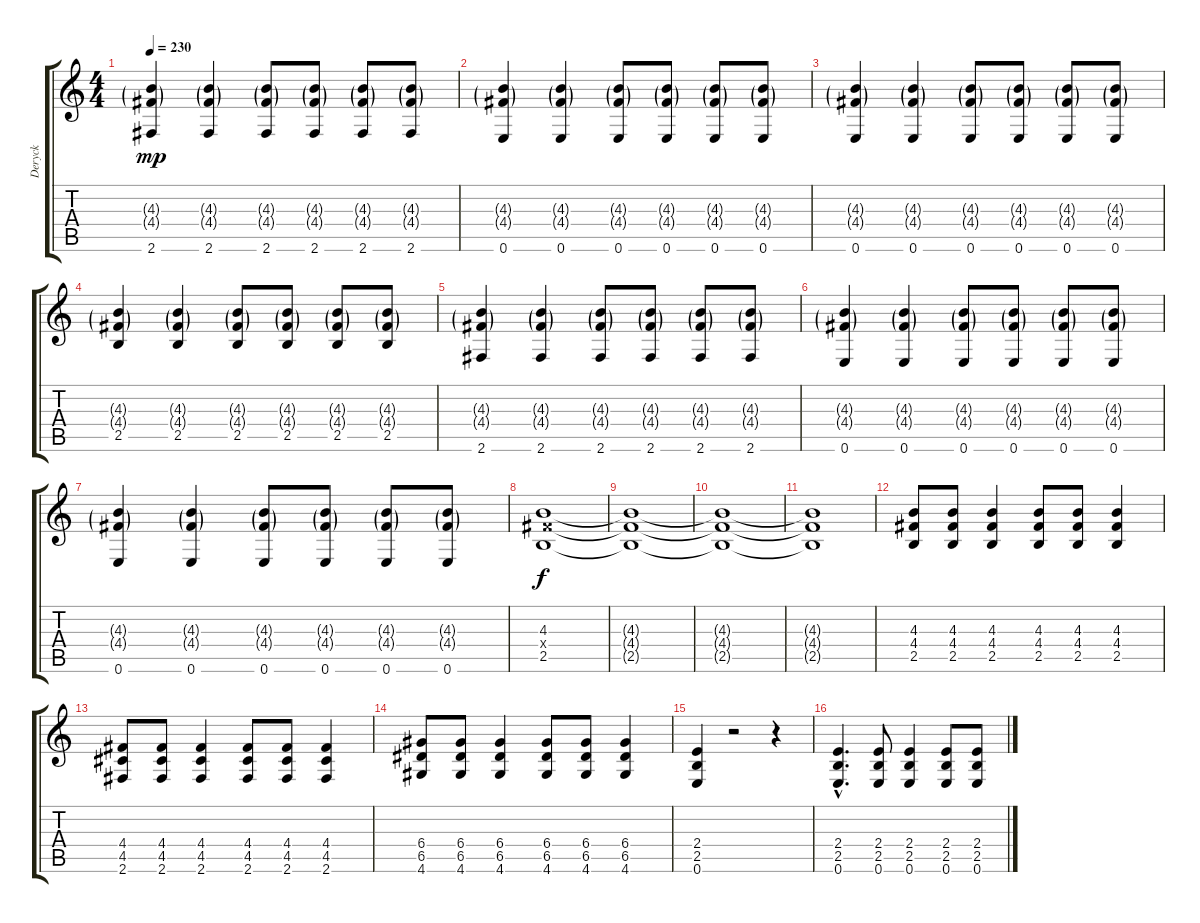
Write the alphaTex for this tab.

\track ("Deryck" "Deryck") {instrument electricguitarclean}
\staff {score tabs}
\tuning (E4 B3 G3 D3 A2 E2) {hide}
\ts (4 4)
\tempo 230
\clef g2
\ks c
(4.3{g} 4.4{g} 2.6).4{dy mp} (4.3{g} 4.4{g} 2.6).4 (4.3{g} 4.4{g} 2.6).8 (4.3{g} 4.4{g} 2.6).8 (4.3{g} 4.4{g} 2.6).8 (4.3{g} 4.4{g} 2.6).8 |
(4.3{g} 4.4{g} 0.6).4 (4.3{g} 4.4{g} 0.6).4 (4.3{g} 4.4{g} 0.6).8 (4.3{g} 4.4{g} 0.6).8 (4.3{g} 4.4{g} 0.6).8 (4.3{g} 4.4{g} 0.6).8 |
(4.3{g} 4.4{g} 0.6).4 (4.3{g} 4.4{g} 0.6).4 (4.3{g} 4.4{g} 0.6).8 (4.3{g} 4.4{g} 0.6).8 (4.3{g} 4.4{g} 0.6).8 (4.3{g} 4.4{g} 0.6).8 |
(4.3{g} 4.4{g} 2.5).4 (4.3{g} 4.4{g} 2.5).4 (4.3{g} 4.4{g} 2.5).8 (4.3{g} 4.4{g} 2.5).8 (4.3{g} 4.4{g} 2.5).8 (4.3{g} 4.4{g} 2.5).8 |
(4.3{g} 4.4{g} 2.6).4 (4.3{g} 4.4{g} 2.6).4 (4.3{g} 4.4{g} 2.6).8 (4.3{g} 4.4{g} 2.6).8 (4.3{g} 4.4{g} 2.6).8 (4.3{g} 4.4{g} 2.6).8 |
(4.3{g} 4.4{g} 0.6).4 (4.3{g} 4.4{g} 0.6).4 (4.3{g} 4.4{g} 0.6).8 (4.3{g} 4.4{g} 0.6).8 (4.3{g} 4.4{g} 0.6).8 (4.3{g} 4.4{g} 0.6).8 |
(4.3{g} 4.4{g} 0.6).4 (4.3{g} 4.4{g} 0.6).4 (4.3{g} 4.4{g} 0.6).8 (4.3{g} 4.4{g} 0.6).8 (4.3{g} 4.4{g} 0.6).8 (4.3{g} 4.4{g} 0.6).8 |
(4.3 4.4{x} 2.5).1{dy f instrument distortionguitar} |
(4.3{t} 4.4{t} 2.5{t}).1 |
(4.3{t} 4.4{t} 2.5{t}).1 |
(4.3{t} 4.4{t} 2.5{t}).1 |
(4.3 4.4 2.5).8 (4.3 4.4 2.5).8 (4.3 4.4 2.5).4 (4.3 4.4 2.5).8 (4.3 4.4 2.5).8 (4.3 4.4 2.5).4 |
(4.4 4.5 2.6).8 (4.4 4.5 2.6).8 (4.4 4.5 2.6).4 (4.4 4.5 2.6).8 (4.4 4.5 2.6).8 (4.4 4.5 2.6).4 |
(6.4 6.5 4.6).8 (6.4 6.5 4.6).8 (6.4 6.5 4.6).4 (6.4 6.5 4.6).8 (6.4 6.5 4.6).8 (6.4 6.5 4.6).4 |
(2.4 2.5 0.6).4 r.2 r.4 |
(2.4{hac} 2.5{hac} 0.6{hac}).4{d} (2.4 2.5 0.6).8 (2.4 2.5 0.6).4 (2.4 2.5 0.6).8 (2.4 2.5 0.6).8
